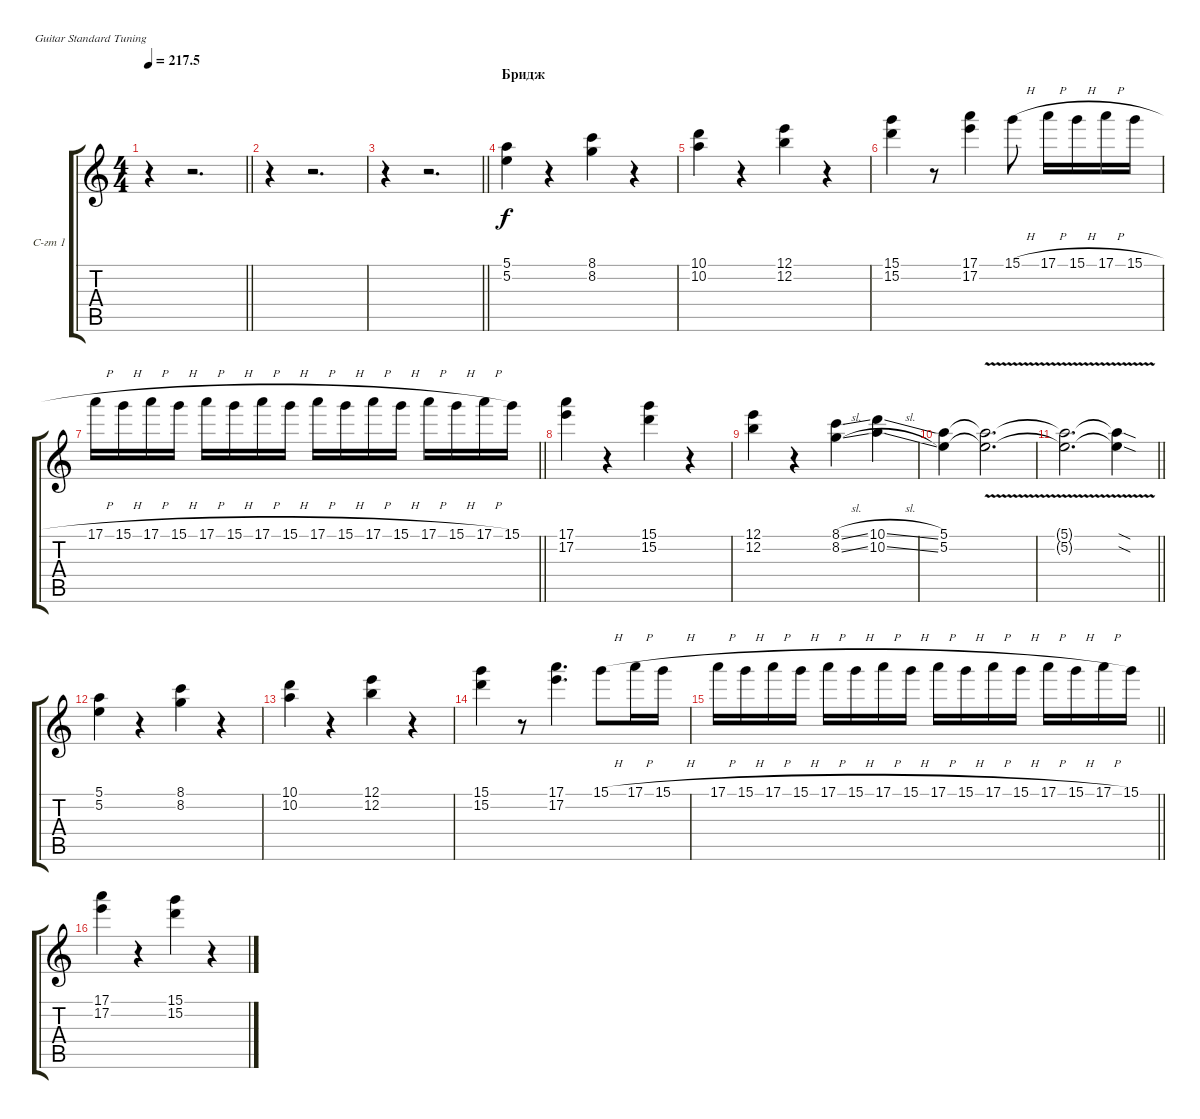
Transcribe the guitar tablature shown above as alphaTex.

\bracketExtendMode groupsimilarinstruments
\firstSystemTrackNameOrientation horizontal
\otherSystemsTrackNameOrientation horizontal
\track ("Гитара I" "С-гт 1") {instrument distortionguitar}
\staff {score tabs}
\tuning (E4 B3 G3 D3 A2 E2)
\ts (4 4)
\tempo
217.5
\accidentals auto
\clef g2
\ottava regular
\simile none
\barLineRight lightlight
\ks c
r.4{dy f} r.2{d} |
r.4 r.2{d} |
\barLineRight lightlight
r.4 r.2{d} |
\section ("" "Бридж")
(5.1 5.2).4 r.4 (8.1 8.2).4 r.4 |
(10.1 10.2).4 r.4 (12.1 12.2).4 r.4 |
(15.1 15.2).4 r.8 (17.1 17.2).4 15.1{h}.8 17.1{h}.16 15.1{h}.16 17.1{h}.16 15.1{h}.16 |
\barLineRight lightlight
17.1{h}.16 15.1{h}.16 17.1{h}.16 15.1{h}.16 17.1{h}.16 15.1{h}.16 17.1{h}.16 15.1{h}.16 17.1{h}.16 15.1{h}.16 17.1{h}.16 15.1{h}.16 17.1{h}.16 15.1{h}.16 17.1{h}.16 15.1.16 |
(17.1 17.2).4 r.4 (15.1 15.2).4 r.4 |
(12.1 12.2).4 r.4 (8.1{sl} 8.2{sl}).4 (10.1{sl} 10.2{sl}).4 |
(5.1 5.2).4 (5.1{v t} 5.2{v t}).2{d} |
\barLineRight lightlight
(5.1{v t} 5.2{v t}).2{d} (5.1{v sod t} 5.2{v sod t}).4 |
(5.1 5.2).4 r.4 (8.1 8.2).4 r.4 |
(10.1 10.2).4 r.4 (12.1 12.2).4 r.4 |
(15.1 15.2).4 r.8 (17.1 17.2).4{d} 15.1{h}.8 17.1{h}.16 15.1{h}.16 |
\barLineRight lightlight
17.1{h}.16 15.1{h}.16 17.1{h}.16 15.1{h}.16 17.1{h}.16 15.1{h}.16 17.1{h}.16 15.1{h}.16 17.1{h}.16 15.1{h}.16 17.1{h}.16 15.1{h}.16 17.1{h}.16 15.1{h}.16 17.1{h}.16 15.1.16 |
(17.1 17.2).4 r.4 (15.1 15.2).4 r.4
